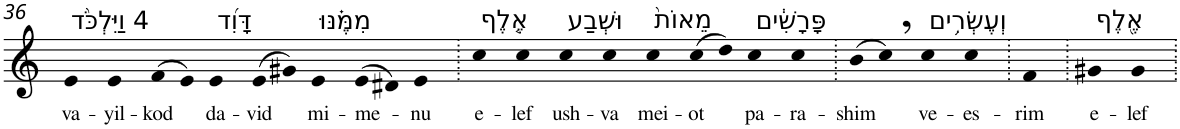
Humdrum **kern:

**kern	**text
*part1	*part1
*staff1	*staff1
*I"Piano	*
*I'Pno	*
!!LO:PB:g=z
*clefG2	*
*k[]	*
=36	=36
!LO:TX:a:t=4 וַיִּלְכֹּ֨ד	!
!	!LO:LY:b
4e	va-
!	!LO:LY:b
4e	-yil-
!	!LO:LY:b
(>8f	-kod
8e)	.
!LO:TX:a:t=דָּוִ֜ד	!
!	!LO:LY:b
4e	da-
!	!LO:LY:b
(>8e	-vid
8g#X)	.
!LO:TX:a:t=מִמֶּ֗נּוּ	!
!	!LO:LY:b
4e	mi-
!	!LO:LY:b
(>8e	-me-
8d#X)	.
!	!LO:LY:b
4e	-nu
=37.	=37.
!LO:TX:a:t=אֶ֤לֶף	!
!	!LO:LY:b
4cc	e-
!	!LO:LY:b
4cc	-lef
!LO:TX:a:t=וּשְׁבַע	!
!	!LO:LY:b
4cc	ush-
!	!LO:LY:b
4cc	-va
!LO:TX:a:t=מֵאוֹת֙	!
!	!LO:LY:b
4cc	mei-
!	!LO:LY:b
(>8cc	-ot
8dd)	.
!LO:TX:a:t=פָּרָשִׁ֔ים	!
!	!LO:LY:b
4cc	pa-
!	!LO:LY:b
4cc	-ra-
=38.	=38.
!	!LO:LY:b
(>8b	-shim
8cc,)	.
!LO:TX:a:t=וְעֶשְׂרִ֥ים	!
!	!LO:LY:b
4cc	ve-
!	!LO:LY:b
4cc	-es-
=39.	=39.
!	!LO:LY:b
4f	-rim
=40.	=40.
!LO:TX:a:t=אֶ֖לֶף	!
!	!LO:LY:b
4g#X	e-
!	!LO:LY:b
4g#	-lef
=.	=.
*-	*-
